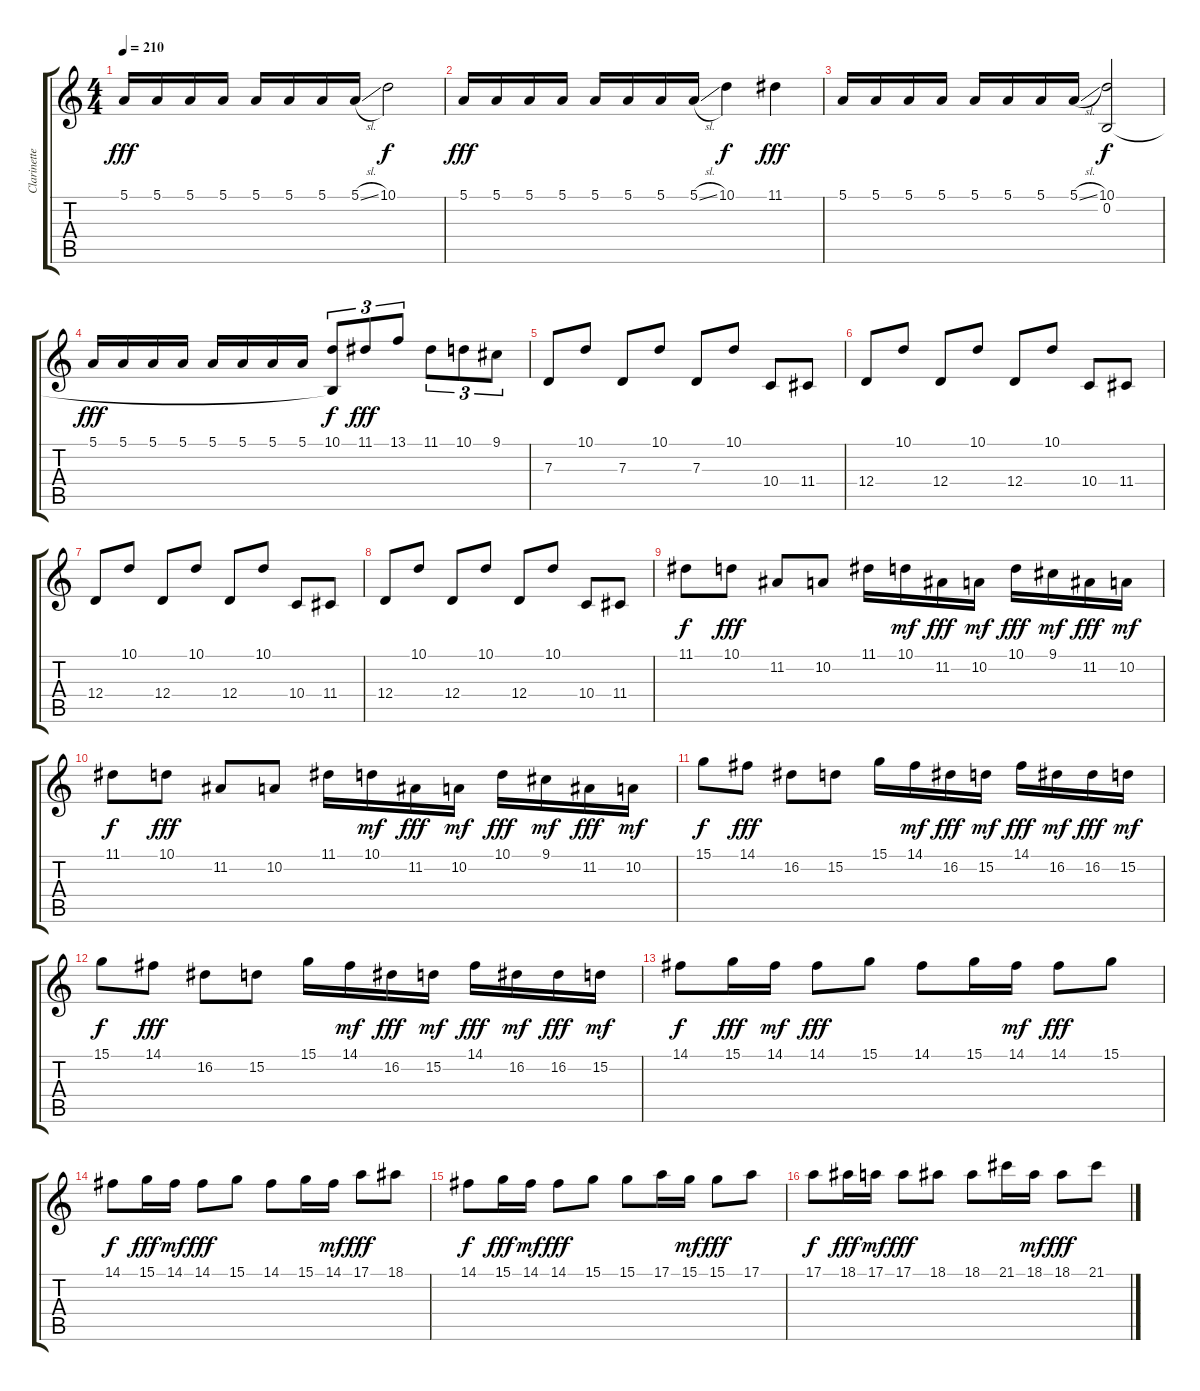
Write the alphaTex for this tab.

\track ("Clarinette" "Clarinette") {instrument clarinet}
\staff {score tabs}
\tuning (E4 B3 G3 D3 A2 E2) {hide}
\ts (4 4)
\tempo 210
\clef g2
\ks c
5.1.16{dy fff} 5.1.16 5.1.16 5.1.16 5.1.16 5.1.16 5.1.16 5.1{sl}.16 10.1.2{dy f} |
5.1.16{dy fff} 5.1.16 5.1.16 5.1.16 5.1.16 5.1.16 5.1.16 5.1{sl}.16 10.1.4{dy f} 11.1.4{dy fff} |
5.1.16 5.1.16 5.1.16 5.1.16 5.1.16 5.1.16 5.1.16 5.1{sl}.16 (10.1 0.2).2{dy f} |
5.1.16{dy fff} 5.1.16 5.1.16 5.1.16 5.1.16 5.1.16 5.1.16 5.1.16 (10.1 0.2{t}).8{tu (3 2) dy f} 11.1.8{tu (3 2) dy fff} 13.1.8{tu (3 2)} 11.1.8{tu (3 2)} 10.1.8{tu (3 2)} 9.1.8{tu (3 2)} |
7.3.8 10.1.8 7.3.8 10.1.8 7.3.8 10.1.8 10.4.8 11.4.8 |
12.4.8 10.1.8 12.4.8 10.1.8 12.4.8 10.1.8 10.4.8 11.4.8 |
12.4.8 10.1.8 12.4.8 10.1.8 12.4.8 10.1.8 10.4.8 11.4.8 |
12.4.8 10.1.8 12.4.8 10.1.8 12.4.8 10.1.8 10.4.8 11.4.8 |
11.1.8{dy f} 10.1.8{dy fff} 11.2.8 10.2.8 11.1.16 10.1.16{dy mf} 11.2.16{dy fff} 10.2.16{dy mf} 10.1.16{dy fff} 9.1.16{dy mf} 11.2.16{dy fff} 10.2.16{dy mf} |
11.1.8{dy f} 10.1.8{dy fff} 11.2.8 10.2.8 11.1.16 10.1.16{dy mf} 11.2.16{dy fff} 10.2.16{dy mf} 10.1.16{dy fff} 9.1.16{dy mf} 11.2.16{dy fff} 10.2.16{dy mf} |
15.1.8{dy f} 14.1.8{dy fff} 16.2.8 15.2.8 15.1.16 14.1.16{dy mf} 16.2.16{dy fff} 15.2.16{dy mf} 14.1.16{dy fff} 16.2.16{dy mf} 16.2.16{dy fff} 15.2.16{dy mf} |
15.1.8{dy f} 14.1.8{dy fff} 16.2.8 15.2.8 15.1.16 14.1.16{dy mf} 16.2.16{dy fff} 15.2.16{dy mf} 14.1.16{dy fff} 16.2.16{dy mf} 16.2.16{dy fff} 15.2.16{dy mf} |
14.1.8{dy f} 15.1.16{dy fff} 14.1.16{dy mf} 14.1.8{dy fff} 15.1.8 14.1.8 15.1.16 14.1.16{dy mf} 14.1.8{dy fff} 15.1.8 |
14.1.8{dy f} 15.1.16{dy fff} 14.1.16{dy mf} 14.1.8{dy fff} 15.1.8 14.1.8 15.1.16 14.1.16{dy mf} 17.1.8{dy fff} 18.1.8 |
14.1.8{dy f} 15.1.16{dy fff} 14.1.16{dy mf} 14.1.8{dy fff} 15.1.8 15.1.8 17.1.16 15.1.16{dy mf} 15.1.8{dy fff} 17.1.8 |
17.1.8{dy f} 18.1.16{dy fff} 17.1.16{dy mf} 17.1.8{dy fff} 18.1.8 18.1.8 21.1.16 18.1.16{dy mf} 18.1.8{dy fff} 21.1.8
